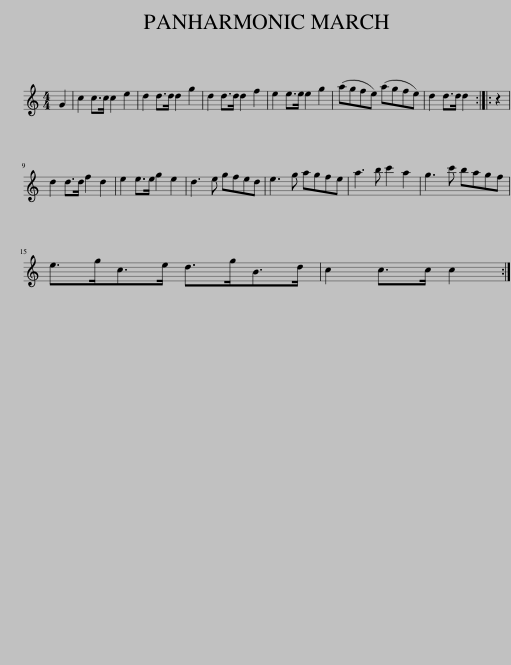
X:1
L:1/8
M:4/4
I:linebreak $
K:C
V:1 treble
V:1
 G2 | c2 c>c c2 e2 | d2 d>d d2 g2 | d2 d>d d2 f2 | e2 e>e e2 g2 | %5
 (agfe) (agfe) | d2 d>d d2 :: z2 |$ d2 d>d f2 d2 | e2 e>e g2 e2 | %10
 d3 e gfed | e3 g agfe | a3 b c'2 a2 | g3 c' bagf |$ e>gc>e d>gB>d | %15
 c2 c>c c2 :| %16
